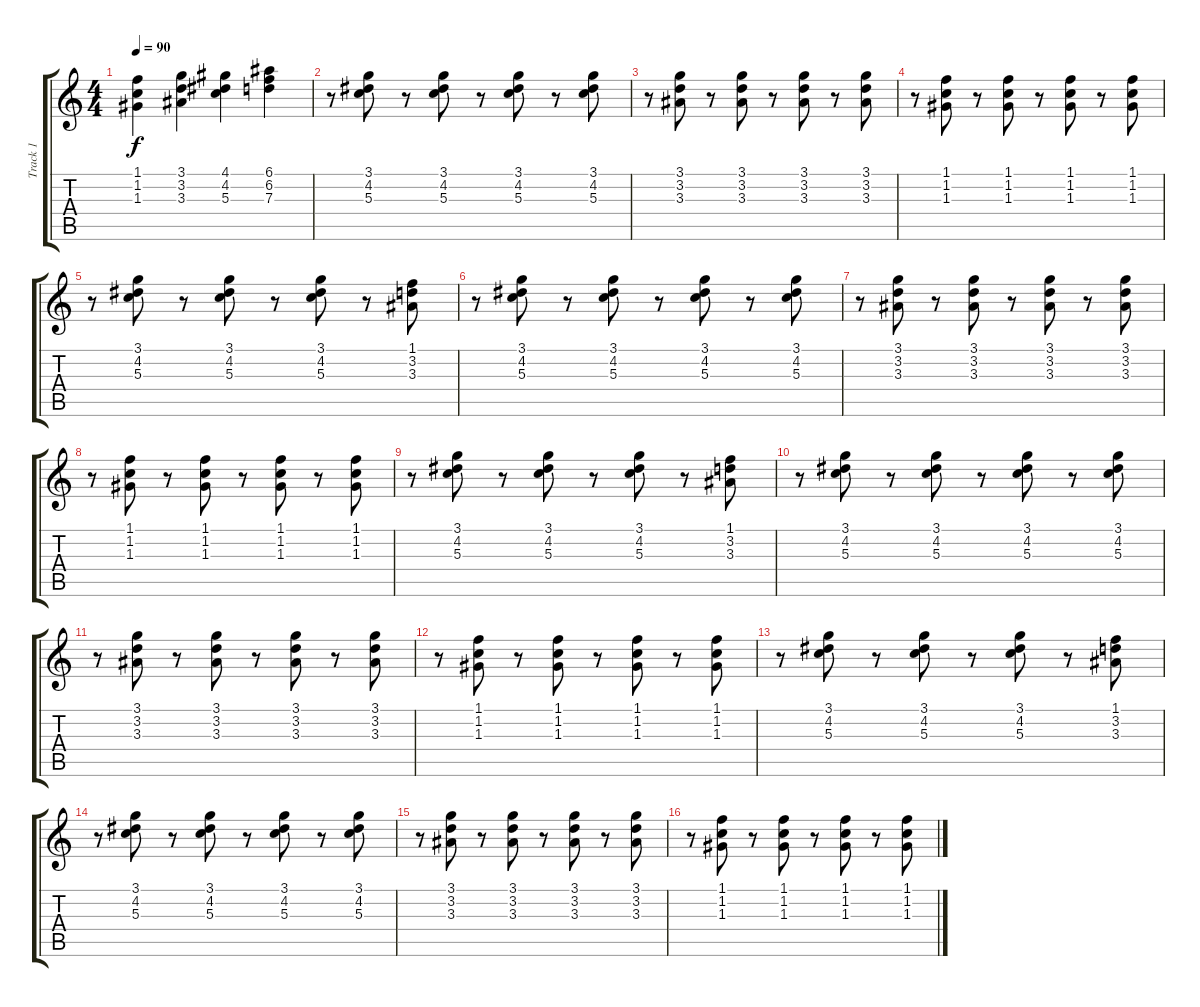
\track ("Track 1" "Track 1") {instrument overdrivenguitar}
\staff {score tabs}
\tuning (E4 B3 G3 D3 A2 E2) {hide}
\ts (4 4)
\tempo 90
\clef g2
\ks c
(1.1 1.2 1.3).4{dy f} (3.1 3.2 3.3).4 (4.1 4.2 5.3).4 (6.1 6.2 7.3).4 |
r.8 (3.1 4.2 5.3).8 r.8 (3.1 4.2 5.3).8 r.8 (3.1 4.2 5.3).8 r.8 (3.1 4.2 5.3).8 |
r.8 (3.1 3.2 3.3).8 r.8 (3.1 3.2 3.3).8 r.8 (3.1 3.2 3.3).8 r.8 (3.1 3.2 3.3).8 |
r.8 (1.1 1.2 1.3).8 r.8 (1.1 1.2 1.3).8 r.8 (1.1 1.2 1.3).8 r.8 (1.1 1.2 1.3).8 |
r.8 (3.1 4.2 5.3).8 r.8 (3.1 4.2 5.3).8 r.8 (3.1 4.2 5.3).8 r.8 (1.1 3.2 3.3).8 |
r.8 (3.1 4.2 5.3).8 r.8 (3.1 4.2 5.3).8 r.8 (3.1 4.2 5.3).8 r.8 (3.1 4.2 5.3).8 |
r.8 (3.1 3.2 3.3).8 r.8 (3.1 3.2 3.3).8 r.8 (3.1 3.2 3.3).8 r.8 (3.1 3.2 3.3).8 |
r.8 (1.1 1.2 1.3).8 r.8 (1.1 1.2 1.3).8 r.8 (1.1 1.2 1.3).8 r.8 (1.1 1.2 1.3).8 |
r.8 (3.1 4.2 5.3).8 r.8 (3.1 4.2 5.3).8 r.8 (3.1 4.2 5.3).8 r.8 (1.1 3.2 3.3).8 |
r.8 (3.1 4.2 5.3).8 r.8 (3.1 4.2 5.3).8 r.8 (3.1 4.2 5.3).8 r.8 (3.1 4.2 5.3).8 |
r.8 (3.1 3.2 3.3).8 r.8 (3.1 3.2 3.3).8 r.8 (3.1 3.2 3.3).8 r.8 (3.1 3.2 3.3).8 |
r.8 (1.1 1.2 1.3).8 r.8 (1.1 1.2 1.3).8 r.8 (1.1 1.2 1.3).8 r.8 (1.1 1.2 1.3).8 |
r.8 (3.1 4.2 5.3).8 r.8 (3.1 4.2 5.3).8 r.8 (3.1 4.2 5.3).8 r.8 (1.1 3.2 3.3).8 |
r.8 (3.1 4.2 5.3).8 r.8 (3.1 4.2 5.3).8 r.8 (3.1 4.2 5.3).8 r.8 (3.1 4.2 5.3).8 |
r.8 (3.1 3.2 3.3).8 r.8 (3.1 3.2 3.3).8 r.8 (3.1 3.2 3.3).8 r.8 (3.1 3.2 3.3).8 |
r.8 (1.1 1.2 1.3).8 r.8 (1.1 1.2 1.3).8 r.8 (1.1 1.2 1.3).8 r.8 (1.1 1.2 1.3).8
